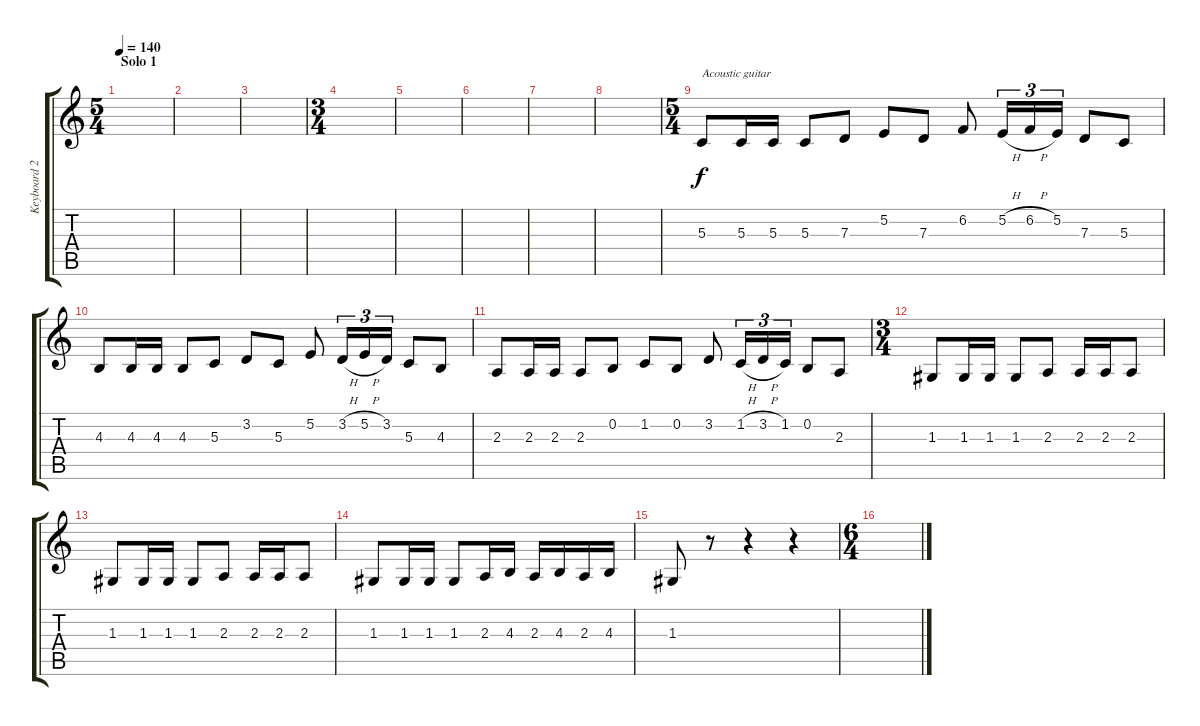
\track ("Keyboard 2" "Keyboard 2") {instrument stringensemble1}
\staff {score tabs}
\tuning (E4 B3 G3 D3 A2 E2) {hide}
\ts (5 4)
\section ("" "Solo 1")
\tempo 140
\clef g2
\ks c
|
|
|
\ts (3 4)
|
|
|
|
|
\ts (5 4)
5.3.8{txt "Acoustic guitar" instrument acousticguitarnylon} 5.3.16 5.3.16 5.3.8 7.3.8 5.2.8 7.3.8 6.2.8 5.2{h}.16{tu (3 2)} 6.2{h}.16{tu (3 2)} 5.2.16{tu (3 2)} 7.3.8 5.3.8 |
4.3.8 4.3.16 4.3.16 4.3.8 5.3.8 3.2.8 5.3.8 5.2.8 3.2{h}.16{tu (3 2)} 5.2{h}.16{tu (3 2)} 3.2.16{tu (3 2)} 5.3.8 4.3.8 |
2.3.8 2.3.16 2.3.16 2.3.8 0.2.8 1.2.8 0.2.8 3.2.8 1.2{h}.16{tu (3 2)} 3.2{h}.16{tu (3 2)} 1.2.16{tu (3 2)} 0.2.8 2.3.8 |
\ts (3 4)
1.3.8 1.3.16 1.3.16 1.3.8 2.3.8 2.3.16 2.3.16 2.3.8 |
1.3.8 1.3.16 1.3.16 1.3.8 2.3.8 2.3.16 2.3.16 2.3.8 |
1.3.8 1.3.16 1.3.16 1.3.8 2.3.16 4.3.16 2.3.16 4.3.16 2.3.16 4.3.16 |
1.3.8 r.8 r.4 r.4 |
\ts (6 4)
